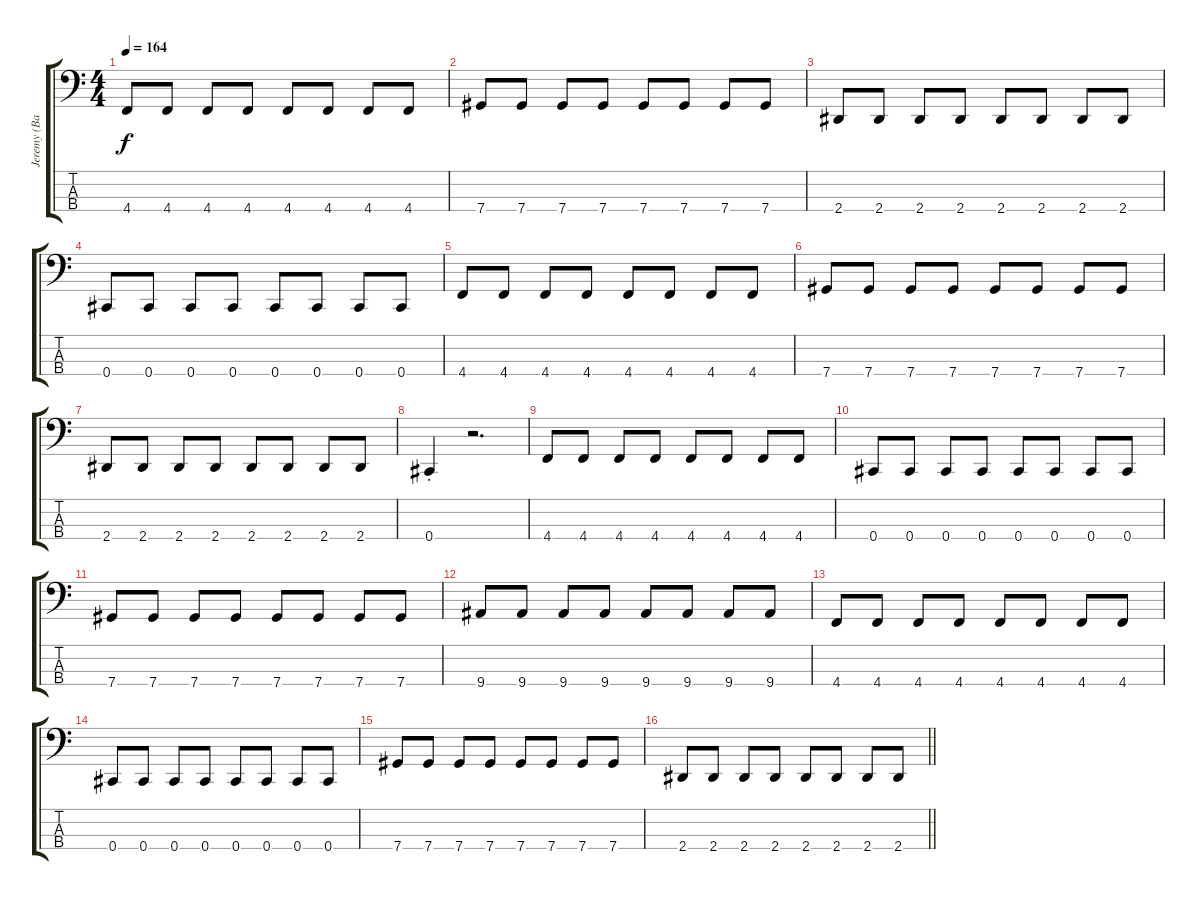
\track ("Jeremy (Bass)" "Jeremy (Ba") {instrument electricbasspick}
\staff {score tabs}
\tuning (E2 B1 Gb1 Db1) {hide}
\ts (4 4)
\tempo 164
\clef f4
\ks c
4.4.8{dy f} 4.4.8 4.4.8 4.4.8 4.4.8 4.4.8 4.4.8 4.4.8 |
7.4.8 7.4.8 7.4.8 7.4.8 7.4.8 7.4.8 7.4.8 7.4.8 |
2.4.8 2.4.8 2.4.8 2.4.8 2.4.8 2.4.8 2.4.8 2.4.8 |
0.4.8 0.4.8 0.4.8 0.4.8 0.4.8 0.4.8 0.4.8 0.4.8 |
4.4.8 4.4.8 4.4.8 4.4.8 4.4.8 4.4.8 4.4.8 4.4.8 |
7.4.8 7.4.8 7.4.8 7.4.8 7.4.8 7.4.8 7.4.8 7.4.8 |
2.4.8 2.4.8 2.4.8 2.4.8 2.4.8 2.4.8 2.4.8 2.4.8 |
0.4{st}.4 r.2{d} |
4.4.8 4.4.8 4.4.8 4.4.8 4.4.8 4.4.8 4.4.8 4.4.8 |
0.4.8 0.4.8 0.4.8 0.4.8 0.4.8 0.4.8 0.4.8 0.4.8 |
7.4.8 7.4.8 7.4.8 7.4.8 7.4.8 7.4.8 7.4.8 7.4.8 |
9.4.8 9.4.8 9.4.8 9.4.8 9.4.8 9.4.8 9.4.8 9.4.8 |
4.4.8 4.4.8 4.4.8 4.4.8 4.4.8 4.4.8 4.4.8 4.4.8 |
0.4.8 0.4.8 0.4.8 0.4.8 0.4.8 0.4.8 0.4.8 0.4.8 |
7.4.8 7.4.8 7.4.8 7.4.8 7.4.8 7.4.8 7.4.8 7.4.8 |
\barLineRight lightlight
2.4.8 2.4.8 2.4.8 2.4.8 2.4.8 2.4.8 2.4.8 2.4.8
